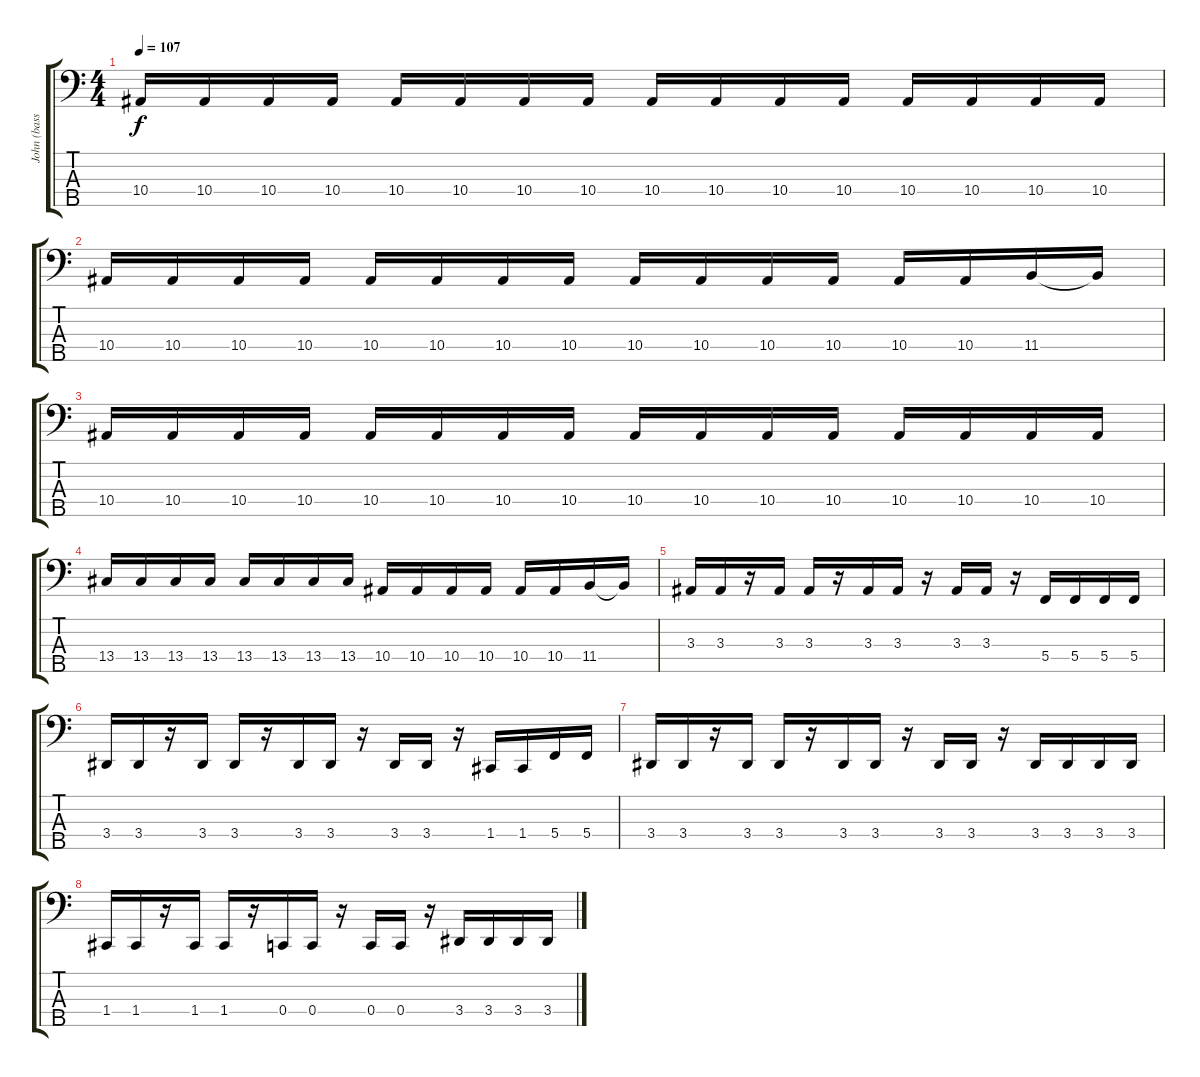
\track ("John (bass)" "John (bass") {instrument electricbassfinger}
\staff {score tabs}
\tuning (F2 C2 G1 C1 A0) {hide}
\ts (4 4)
\tempo 107
\clef f4
\ks c
10.4.16{dy f} 10.4.16 10.4.16 10.4.16 10.4.16 10.4.16 10.4.16 10.4.16 10.4.16 10.4.16 10.4.16 10.4.16 10.4.16 10.4.16 10.4.16 10.4.16 |
10.4.16 10.4.16 10.4.16 10.4.16 10.4.16 10.4.16 10.4.16 10.4.16 10.4.16 10.4.16 10.4.16 10.4.16 10.4.16 10.4.16 11.4.16 11.4{t}.16 |
10.4.16 10.4.16 10.4.16 10.4.16 10.4.16 10.4.16 10.4.16 10.4.16 10.4.16 10.4.16 10.4.16 10.4.16 10.4.16 10.4.16 10.4.16 10.4.16 |
13.4.16 13.4.16 13.4.16 13.4.16 13.4.16 13.4.16 13.4.16 13.4.16 10.4.16 10.4.16 10.4.16 10.4.16 10.4.16 10.4.16 11.4.16 11.4{t}.16 |
3.3.16 3.3.16 r.16 3.3.16 3.3.16 r.16 3.3.16 3.3.16 r.16 3.3.16 3.3.16 r.16 5.4.16 5.4.16 5.4.16 5.4.16 |
3.4.16 3.4.16 r.16 3.4.16 3.4.16 r.16 3.4.16 3.4.16 r.16 3.4.16 3.4.16 r.16 1.4.16 1.4.16 5.4.16 5.4.16 |
3.4.16 3.4.16 r.16 3.4.16 3.4.16 r.16 3.4.16 3.4.16 r.16 3.4.16 3.4.16 r.16 3.4.16 3.4.16 3.4.16 3.4.16 |
1.4.16 1.4.16 r.16 1.4.16 1.4.16 r.16 0.4.16 0.4.16 r.16 0.4.16 0.4.16 r.16 3.4.16 3.4.16 3.4.16 3.4.16
